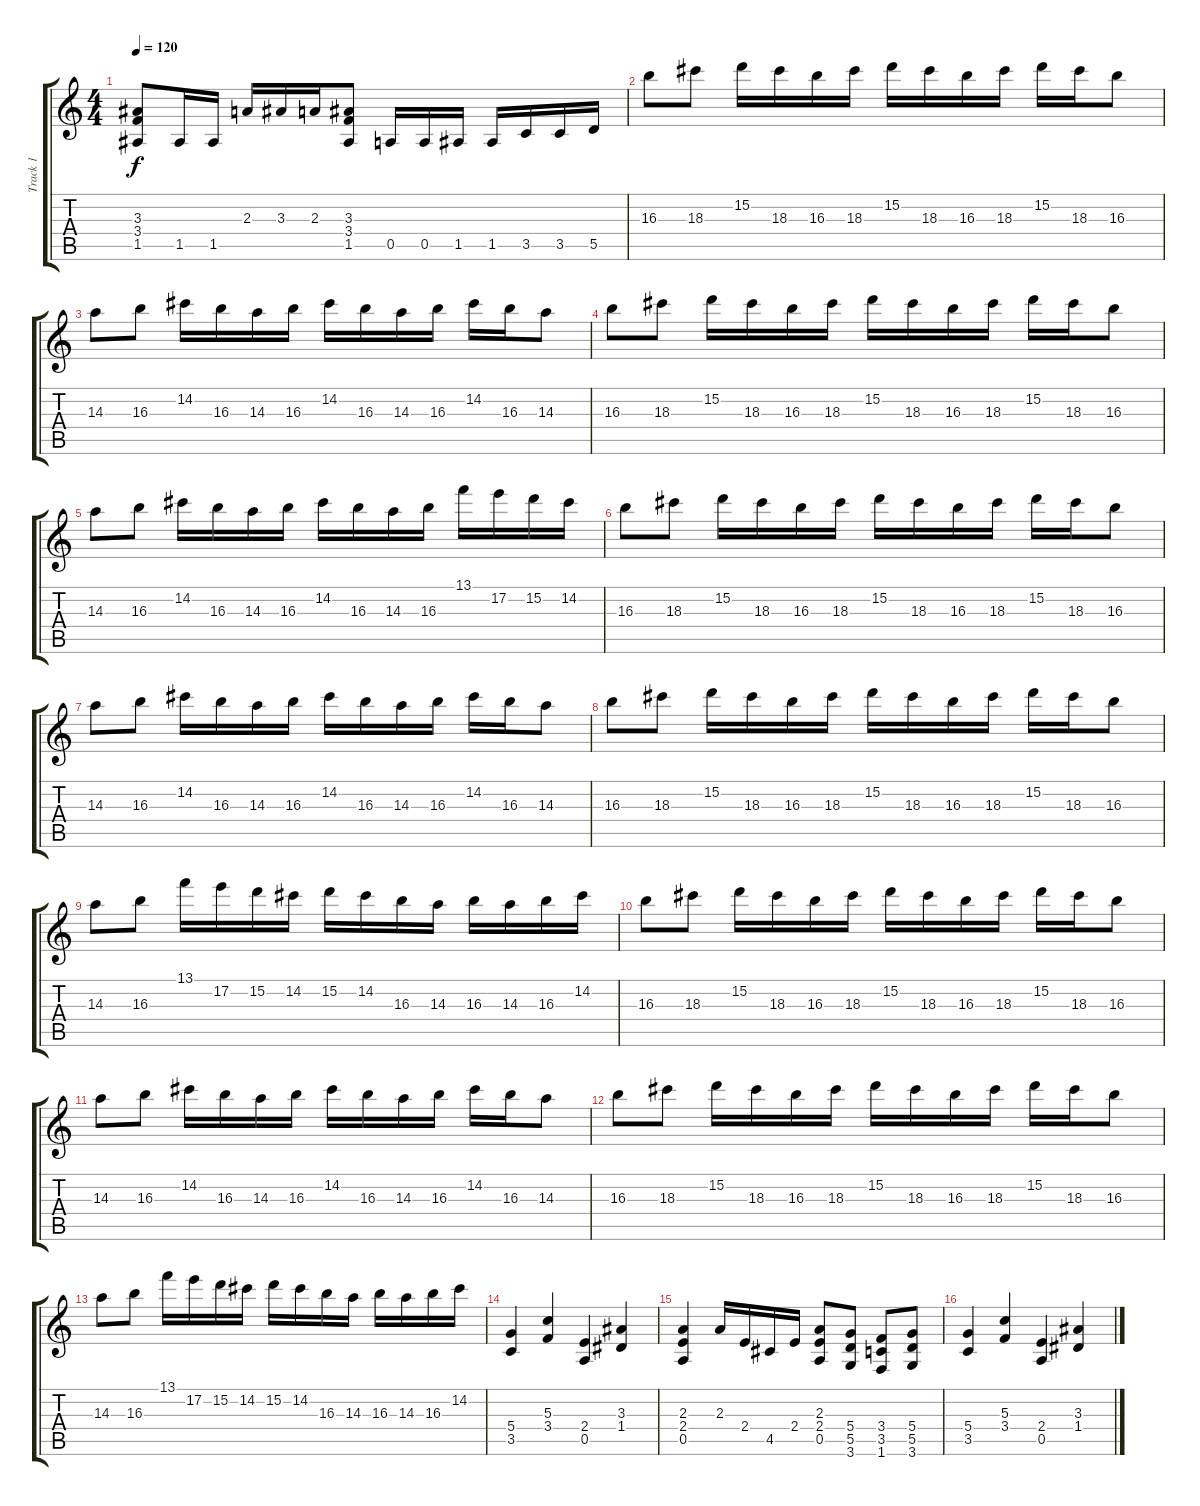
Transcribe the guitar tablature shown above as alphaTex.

\track ("Track 1" "Track 1") {instrument distortionguitar}
\staff {score tabs}
\tuning (E4 B3 G3 D3 A2 E2) {hide}
\ts (4 4)
\tempo 120
\clef g2
\ks c
(3.3 3.4 1.5).8{dy f} 1.5.16 1.5.16 2.3.16 3.3.16 2.3.16 (3.3 3.4 1.5).8 0.5.16 0.5.16 1.5.16 1.5.16 3.5.16 3.5.16 5.5.16 |
16.3.8 18.3.8 15.2.16 18.3.16 16.3.16 18.3.16 15.2.16 18.3.16 16.3.16 18.3.16 15.2.16 18.3.16 16.3.8 |
14.3.8 16.3.8 14.2.16 16.3.16 14.3.16 16.3.16 14.2.16 16.3.16 14.3.16 16.3.16 14.2.16 16.3.16 14.3.8 |
16.3.8 18.3.8 15.2.16 18.3.16 16.3.16 18.3.16 15.2.16 18.3.16 16.3.16 18.3.16 15.2.16 18.3.16 16.3.8 |
14.3.8 16.3.8 14.2.16 16.3.16 14.3.16 16.3.16 14.2.16 16.3.16 14.3.16 16.3.16 13.1.16 17.2.16 15.2.16 14.2.16 |
16.3.8 18.3.8 15.2.16 18.3.16 16.3.16 18.3.16 15.2.16 18.3.16 16.3.16 18.3.16 15.2.16 18.3.16 16.3.8 |
14.3.8 16.3.8 14.2.16 16.3.16 14.3.16 16.3.16 14.2.16 16.3.16 14.3.16 16.3.16 14.2.16 16.3.16 14.3.8 |
16.3.8 18.3.8 15.2.16 18.3.16 16.3.16 18.3.16 15.2.16 18.3.16 16.3.16 18.3.16 15.2.16 18.3.16 16.3.8 |
14.3.8 16.3.8 13.1.16 17.2.16 15.2.16 14.2.16 15.2.16 14.2.16 16.3.16 14.3.16 16.3.16 14.3.16 16.3.16 14.2.16 |
16.3.8 18.3.8 15.2.16 18.3.16 16.3.16 18.3.16 15.2.16 18.3.16 16.3.16 18.3.16 15.2.16 18.3.16 16.3.8 |
14.3.8 16.3.8 14.2.16 16.3.16 14.3.16 16.3.16 14.2.16 16.3.16 14.3.16 16.3.16 14.2.16 16.3.16 14.3.8 |
16.3.8 18.3.8 15.2.16 18.3.16 16.3.16 18.3.16 15.2.16 18.3.16 16.3.16 18.3.16 15.2.16 18.3.16 16.3.8 |
14.3.8 16.3.8 13.1.16 17.2.16 15.2.16 14.2.16 15.2.16 14.2.16 16.3.16 14.3.16 16.3.16 14.3.16 16.3.16 14.2.16 |
(5.4 3.5).4 (5.3 3.4).4 (2.4 0.5).4 (3.3 1.4).4 |
(2.3 2.4 0.5).4 2.3.16 2.4.16 4.5.16 2.4.16 (2.3 2.4 0.5).8 (5.4 5.5 3.6).8 (3.4 3.5 1.6).8 (5.4 5.5 3.6).8 |
(5.4 3.5).4 (5.3 3.4).4 (2.4 0.5).4 (3.3 1.4).4
